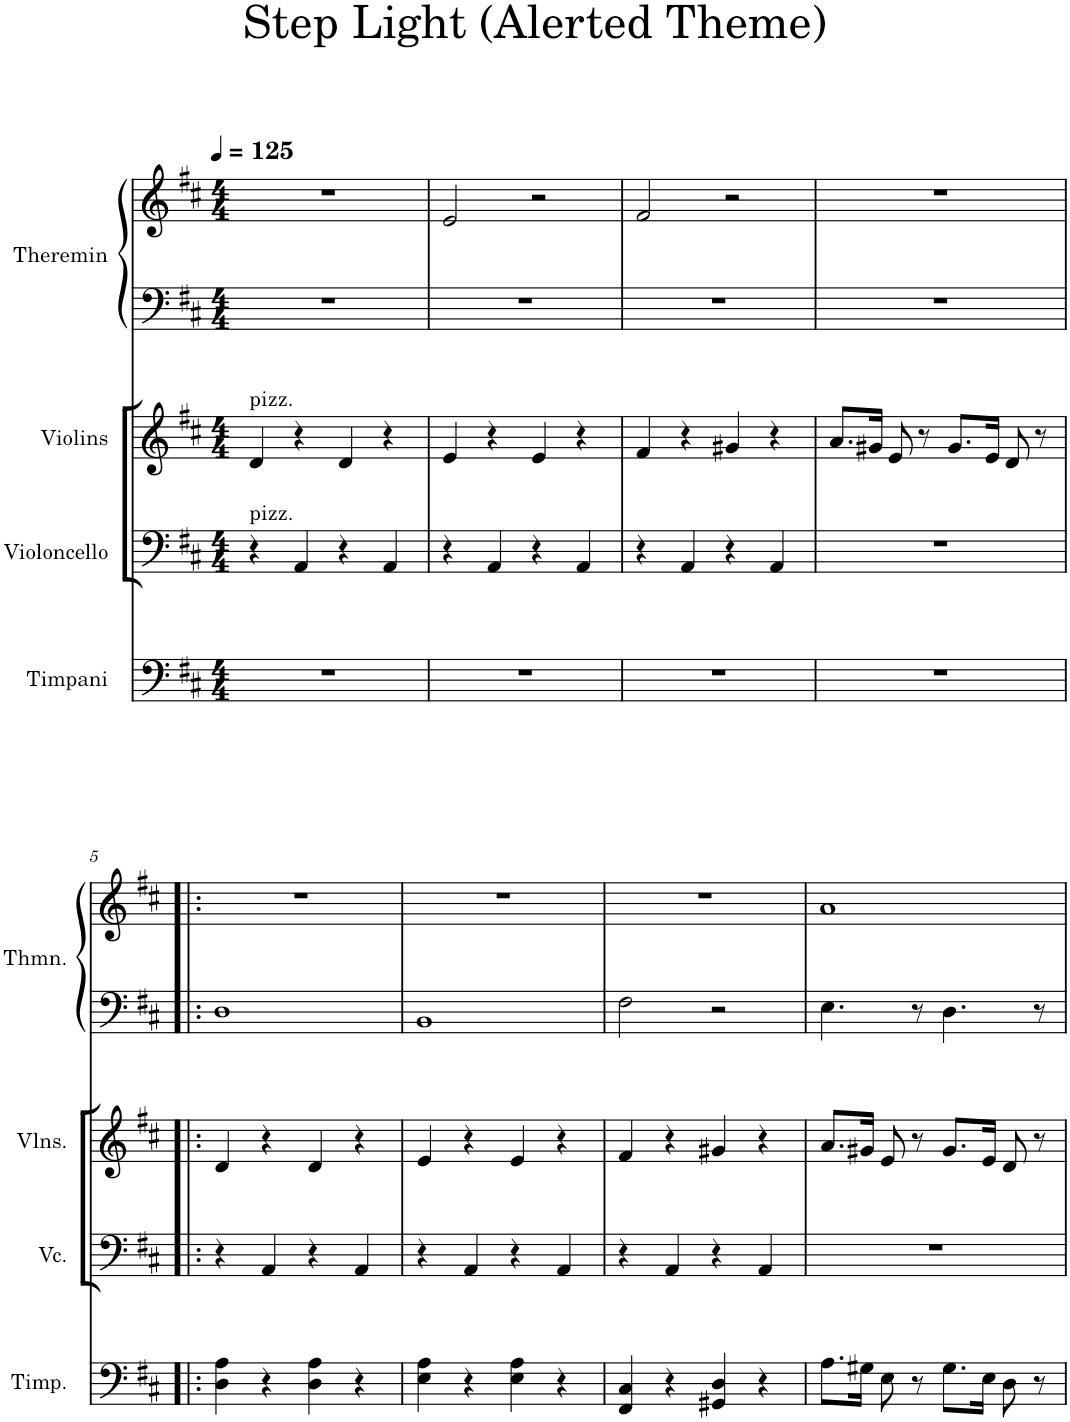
**kern	**kern	**kern	**kern	**kern
*part4	*part3	*part2	*part1	*part1
*staff5	*staff4	*staff3	*staff2	*staff1
*I"Timpani	*I"Violoncello	*I"Violins	*I"Theremin	*
*I'Timp.	*I'Vc.	*I'Vlns.	*I'Thmn.	*
*clefF4	*clefF4	*clefG2	*clefF4	*clefG2
*k[f#c#]	*k[f#c#]	*k[f#c#]	*k[f#c#]	*k[f#c#]
*M4/4	*M4/4	*M4/4	*M4/4	*M4/4
*MM125	*MM125	*MM125	*MM125	*MM125
=1	=1	=1	=1	=1
!	!	!LO:TX:a:t=pizz.	!	!
!	!LO:TX:a:t=pizz.	!	!	!
1r	4r	4d/	1r	1r
.	4AA/	4r	.	.
.	4r	4d/	.	.
.	4AA/	4r	.	.
=2	=2	=2	=2	=2
1r	4r	4e/	1r	2e/
.	4AA/	4r	.	.
.	4r	4e/	.	2r
.	4AA/	4r	.	.
=3	=3	=3	=3	=3
1r	4r	4f#/	1r	2f#/
.	4AA/	4r	.	.
.	4r	4g#X/	.	2r
.	4AA/	4r	.	.
=4	=4	=4	=4	=4
1r	1r	8.a/L	1r	1r
.	.	16g#X/Jk	.	.
.	.	8e/	.	.
.	.	8r	.	.
.	.	8.g#/L	.	.
.	.	16e/Jk	.	.
.	.	8d/	.	.
.	.	8r	.	.
!!LO:LB:g=z
=5!|:	=5!|:	=5!|:	=5!|:	=5!|:
4D\ 4A\	4r	4d/	1D	1r
4r	4AA/	4r	.	.
4D\ 4A\	4r	4d/	.	.
4r	4AA/	4r	.	.
=6	=6	=6	=6	=6
4E\ 4A\	4r	4e/	1BB	1r
4r	4AA/	4r	.	.
4E\ 4A\	4r	4e/	.	.
4r	4AA/	4r	.	.
=7	=7	=7	=7	=7
4FF#/ 4C#/	4r	4f#/	2F#\	1r
4r	4AA/	4r	.	.
4GG#X/ 4D/	4r	4g#X/	2r	.
4r	4AA/	4r	.	.
=8	=8	=8	=8	=8
8.A\L	1r	8.a/L	4.E\	1a
16G#X\Jk	.	16g#X/Jk	.	.
8E\	.	8e/	.	.
8r	.	8r	8r	.
8.G#\L	.	8.g#/L	4.D\	.
16E\Jk	.	16e/Jk	.	.
8D\	.	8d/	.	.
8r	.	8r	8r	.
=	=	=	=	=
*-	*-	*-	*-	*-
